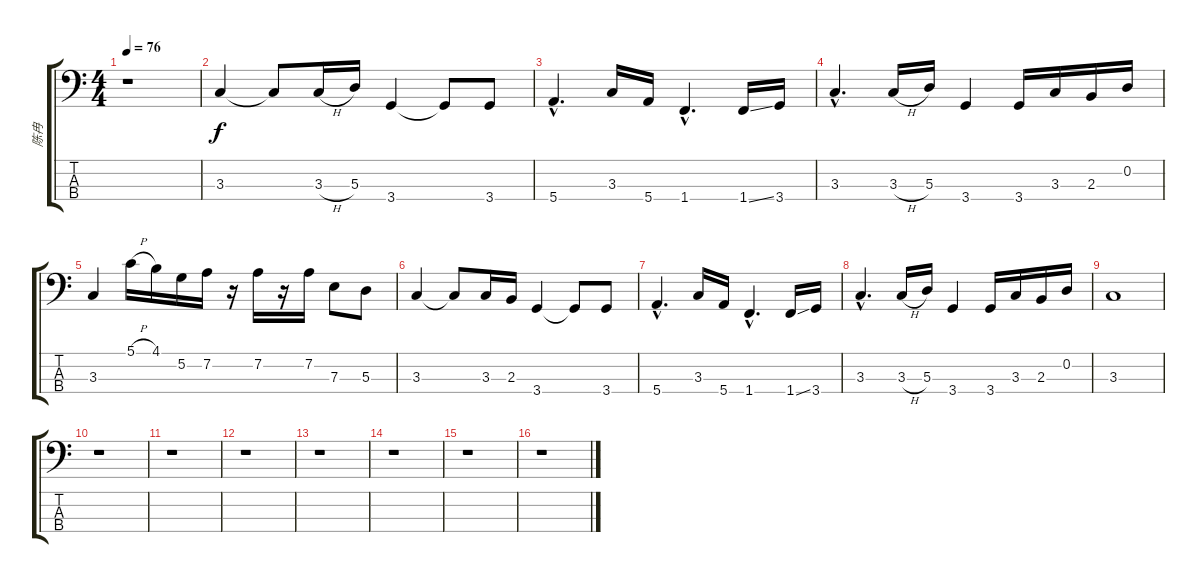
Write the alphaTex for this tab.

\track ("陈冉" "陈冉") {instrument acousticbass}
\staff {score tabs}
\tuning (G2 D2 A1 E1) {hide}
\ts (4 4)
\tempo 76
\clef f4
\ks c
r.1{dy f instrument acousticbass} |
3.3.4 3.3{t}.8 3.3{h}.16 5.3.16 3.4.4 3.4{t}.8 3.4.8 |
5.4{hac}.4{d} 3.3.16 5.4.16 1.4{hac}.4{d} 1.4{ss}.16 3.4.16 |
3.3{hac}.4{d} 3.3{h}.16 5.3.16 3.4.4 3.4.16 3.3.16 2.3.16 0.2.16 |
3.3.4 5.1{h}.16 4.1.16 5.2.16 7.2.16 r.16 7.2.16 r.16 7.2.16 7.3.8 5.3.8 |
3.3.4 3.3{t}.8 3.3.16 2.3.16 3.4.4 3.4{t}.8 3.4.8 |
5.4{hac}.4{d} 3.3.16 5.4.16 1.4{hac}.4{d} 1.4{ss}.16 3.4.16 |
3.3{hac}.4{d} 3.3{h}.16 5.3.16 3.4.4 3.4.16 3.3.16 2.3.16 0.2.16 |
3.3.1 |
r.1 |
r.1 |
r.1 |
r.1 |
r.1 |
r.1 |
r.1
